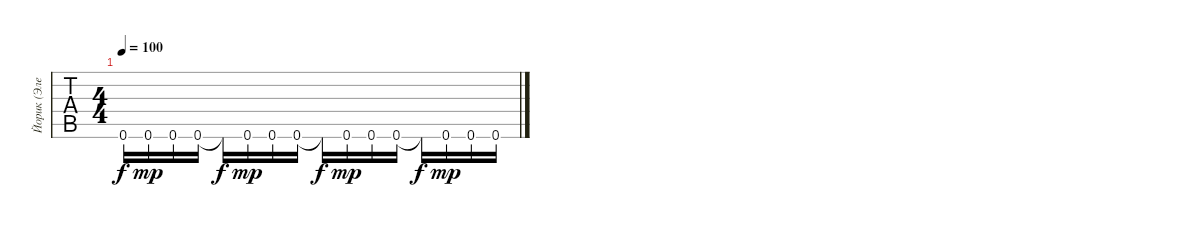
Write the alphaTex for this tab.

\track ("Йорик (Электронщина)" "Йорик (Эле") {instrument lead6voice}
\staff {tabs}
\tuning (E4 B3 G3 D3 A2 E2) {hide}
\ts (4 4)
\tempo 100
\clef g2
\ks c
0.6{t}.16{dy f} 0.6.16{dy mp} 0.6.16 0.6.16 0.6{t}.16{dy f} 0.6.16{dy mp} 0.6.16 0.6.16 0.6{t}.16{dy f} 0.6.16{dy mp} 0.6.16 0.6.16 0.6{t}.16{dy f} 0.6.16{dy mp} 0.6.16 0.6.16
